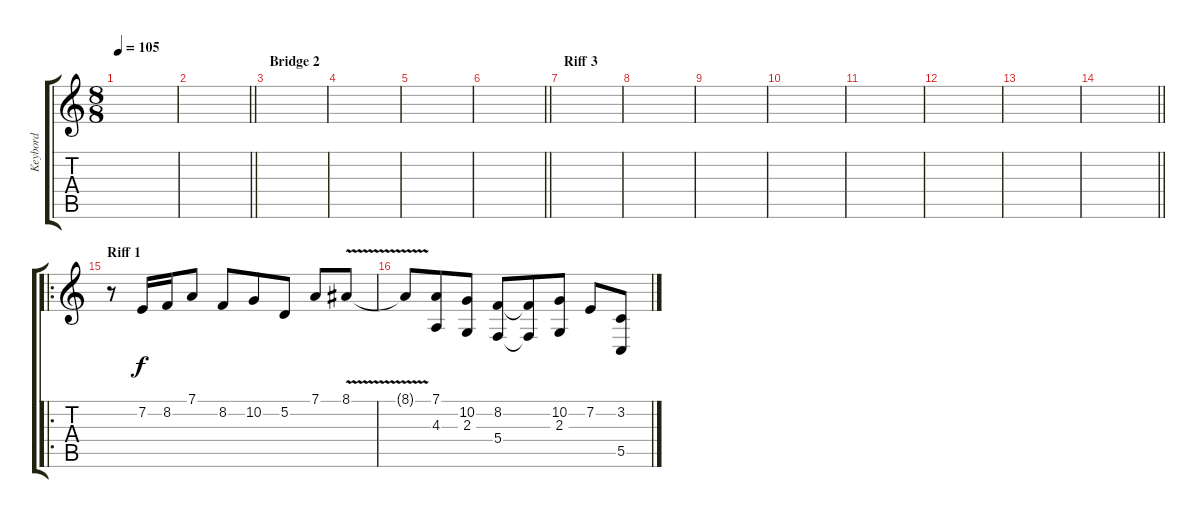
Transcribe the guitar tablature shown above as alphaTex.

\track ("Keybord" "Keybord") {instrument lead2sawtooth}
\staff {score tabs}
\tuning (D4 A3 F3 C3 G2 D2) {hide}
\ts (8 8)
\tempo 105
\clef g2
\ks c
|
\barLineRight lightlight
|
\section ("" "Bridge 2")
|
|
|
\barLineRight lightlight
|
\section ("" "Riff 3")
|
|
|
|
|
|
|
\barLineRight lightlight
|
\ro
\section ("" "Riff 1")
r.8 7.2.16{dy f} 8.2.16 7.1.8 8.2.8 10.2.8 5.2.8 7.1.8 8.1{v}.8 |
8.1{t}.8 (7.1 4.3).8 (10.2 2.3).8 (8.2 5.4).8 (8.2{t} 5.4{t}).8 (10.2 2.3).8 7.2.8 (3.2 5.5).8
